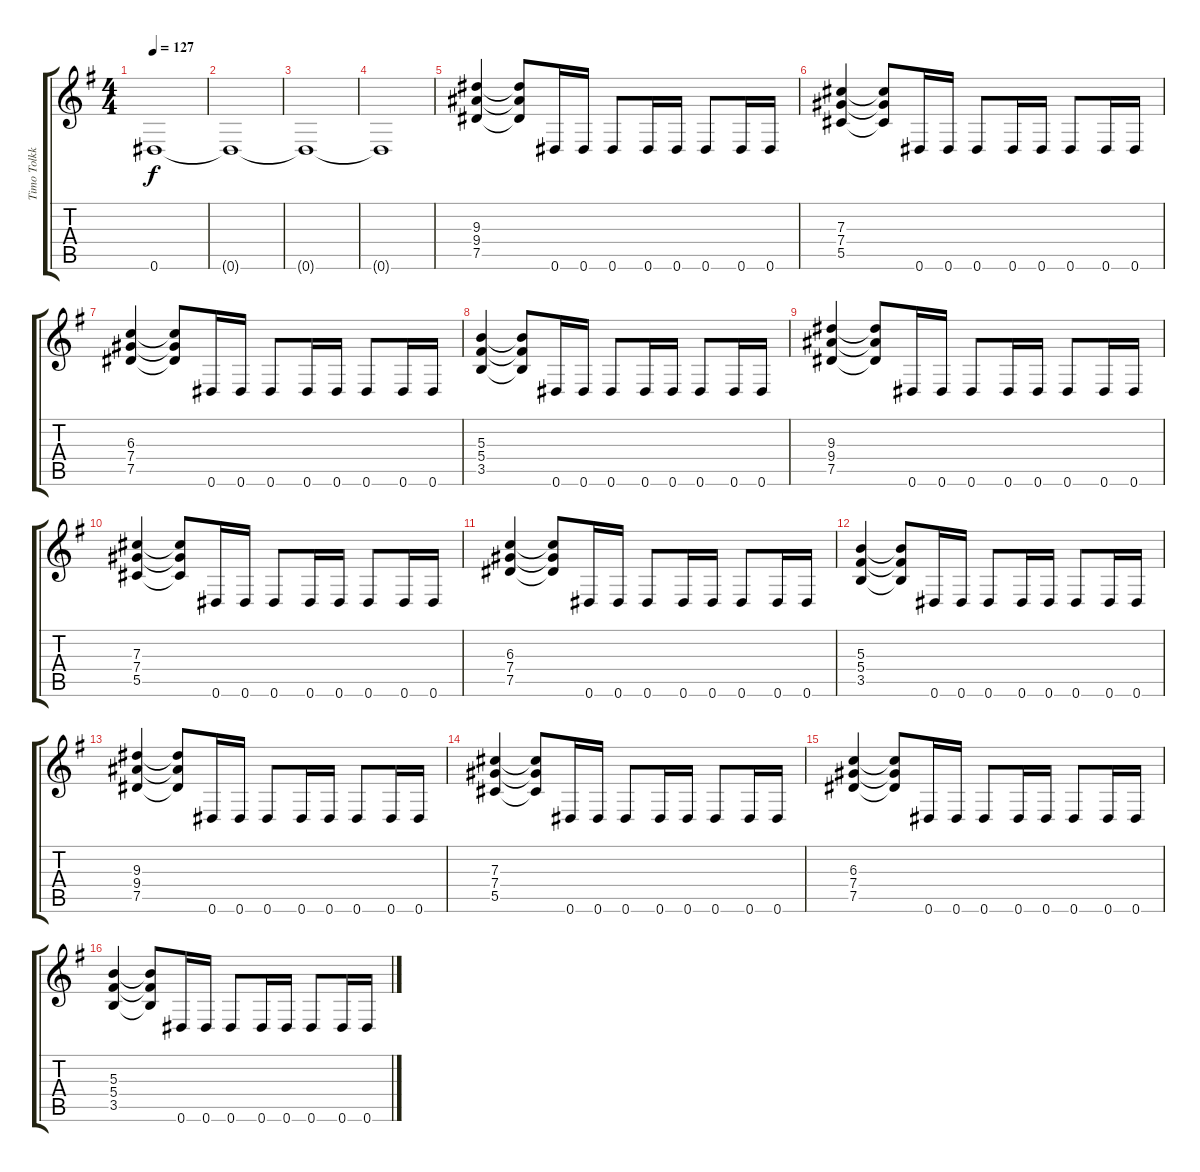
\track ("Timo Tolkki I" "Timo Tolkk") {instrument distortionguitar}
\staff {score tabs}
\tuning (Eb4 Bb3 Gb3 Db3 Ab2 Eb2) {hide}
\ts (4 4)
\tempo 127
\clef g2
\ks g
0.6.1{dy f} |
0.6{t}.1 |
0.6{t}.1 |
0.6{t}.1 |
(9.3 9.4 7.5).4 (9.3{t} 9.4{t} 7.5{t}).8 0.6.16 0.6.16 0.6.8 0.6.16 0.6.16 0.6.8 0.6.16 0.6.16 |
(7.3 7.4 5.5).4 (7.3{t} 7.4{t} 5.5{t}).8 0.6.16 0.6.16 0.6.8 0.6.16 0.6.16 0.6.8 0.6.16 0.6.16 |
(6.3 7.4 7.5).4 (6.3{t} 7.4{t} 7.5{t}).8 0.6.16 0.6.16 0.6.8 0.6.16 0.6.16 0.6.8 0.6.16 0.6.16 |
(5.3 5.4 3.5).4 (5.3{t} 5.4{t} 3.5{t}).8 0.6.16 0.6.16 0.6.8 0.6.16 0.6.16 0.6.8 0.6.16 0.6.16 |
(9.3 9.4 7.5).4 (9.3{t} 9.4{t} 7.5{t}).8 0.6.16 0.6.16 0.6.8 0.6.16 0.6.16 0.6.8 0.6.16 0.6.16 |
(7.3 7.4 5.5).4 (7.3{t} 7.4{t} 5.5{t}).8 0.6.16 0.6.16 0.6.8 0.6.16 0.6.16 0.6.8 0.6.16 0.6.16 |
(6.3 7.4 7.5).4 (6.3{t} 7.4{t} 7.5{t}).8 0.6.16 0.6.16 0.6.8 0.6.16 0.6.16 0.6.8 0.6.16 0.6.16 |
(5.3 5.4 3.5).4 (5.3{t} 5.4{t} 3.5{t}).8 0.6.16 0.6.16 0.6.8 0.6.16 0.6.16 0.6.8 0.6.16 0.6.16 |
(9.3 9.4 7.5).4 (9.3{t} 9.4{t} 7.5{t}).8 0.6.16 0.6.16 0.6.8 0.6.16 0.6.16 0.6.8 0.6.16 0.6.16 |
(7.3 7.4 5.5).4 (7.3{t} 7.4{t} 5.5{t}).8 0.6.16 0.6.16 0.6.8 0.6.16 0.6.16 0.6.8 0.6.16 0.6.16 |
(6.3 7.4 7.5).4 (6.3{t} 7.4{t} 7.5{t}).8 0.6.16 0.6.16 0.6.8 0.6.16 0.6.16 0.6.8 0.6.16 0.6.16 |
(5.3 5.4 3.5).4 (5.3{t} 5.4{t} 3.5{t}).8 0.6.16 0.6.16 0.6.8 0.6.16 0.6.16 0.6.8 0.6.16 0.6.16
